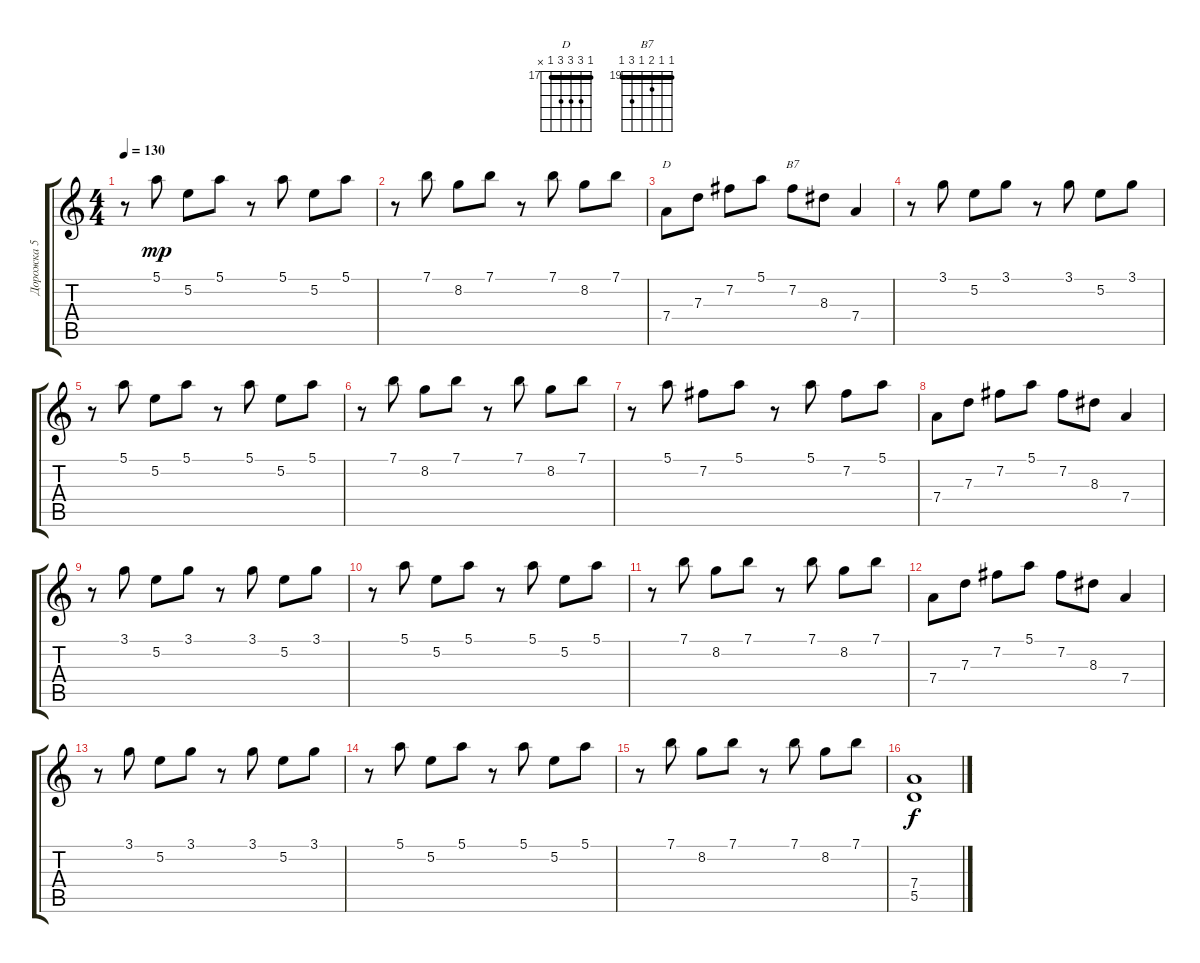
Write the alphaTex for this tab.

\track ("Дорожка 5" "Дорожка 5") {instrument distortionguitar}
\staff {score tabs}
\tuning (E4 B3 G3 D3 A2 E2) {hide}
\chord ("D" 17 19 19 19 17 x) {firstfret 17 barre 17}
\chord ("B7" 19 19 20 19 21 19) {firstfret 19 barre 19}
\ts (4 4)
\tempo 130
\clef g2
\ks c
r.8{dy mp} 5.1.8 5.2.8 5.1.8 r.8 5.1.8 5.2.8 5.1.8 |
r.8 7.1.8 8.2.8 7.1.8 r.8 7.1.8 8.2.8 7.1.8 |
7.4.8{ch "D"} 7.3.8 7.2.8 5.1.8 7.2.8{ch "B7"} 8.3.8 7.4.4 |
r.8 3.1.8 5.2.8 3.1.8 r.8 3.1.8 5.2.8 3.1.8 |
r.8 5.1.8 5.2.8 5.1.8 r.8 5.1.8 5.2.8 5.1.8 |
r.8 7.1.8 8.2.8 7.1.8 r.8 7.1.8 8.2.8 7.1.8 |
r.8 5.1.8 7.2.8 5.1.8 r.8 5.1.8 7.2.8 5.1.8 |
7.4.8 7.3.8 7.2.8 5.1.8 7.2.8 8.3.8 7.4.4 |
r.8 3.1.8 5.2.8 3.1.8 r.8 3.1.8 5.2.8 3.1.8 |
r.8 5.1.8 5.2.8 5.1.8 r.8 5.1.8 5.2.8 5.1.8 |
r.8 7.1.8 8.2.8 7.1.8 r.8 7.1.8 8.2.8 7.1.8 |
7.4.8 7.3.8 7.2.8 5.1.8 7.2.8 8.3.8 7.4.4 |
r.8 3.1.8 5.2.8 3.1.8 r.8 3.1.8 5.2.8 3.1.8 |
r.8 5.1.8 5.2.8 5.1.8 r.8 5.1.8 5.2.8 5.1.8 |
r.8 7.1.8 8.2.8 7.1.8 r.8 7.1.8 8.2.8 7.1.8 |
(7.4 5.5).1{dy f}
